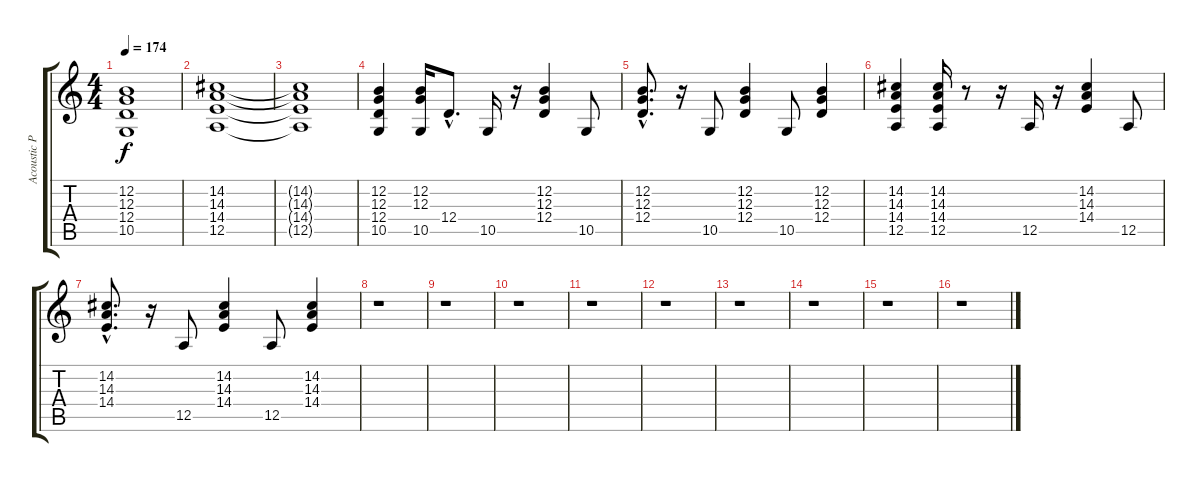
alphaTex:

\track ("Acoustic Piano" "Acoustic P") {instrument brightacousticpiano}
\staff {score tabs}
\tuning (E4 B3 G3 D3 A2 E2) {hide}
\ts (4 4)
\tempo 174
\clef g2
\ks c
(12.2{t} 12.3{t} 12.4{t} 10.5{t}).1{dy f} |
(14.2 14.3 14.4 12.5).1 |
(14.2{t} 14.3{t} 14.4{t} 12.5{t}).1 |
(12.2 12.3 12.4 10.5).4 (12.2 12.3 10.5).16 12.4{hac}.8{d} 10.5.16 r.16 (12.2 12.3 12.4).4 10.5.8 |
(12.2{hac} 12.3{hac} 12.4{hac}).8{d} r.16 10.5.8 (12.2 12.3 12.4).4 10.5.8 (12.2 12.3 12.4).4 |
(14.2 14.3 14.4 12.5).4 (14.2 14.3 14.4 12.5).16 r.8 r.16 12.5.16 r.16 (14.2 14.3 14.4).4 12.5.8 |
(14.2{hac} 14.3{hac} 14.4{hac}).8{d} r.16 12.5.8 (14.2 14.3 14.4).4 12.5.8 (14.2 14.3 14.4).4 |
r.1 |
r.1 |
r.1 |
r.1 |
r.1 |
r.1 |
r.1 |
r.1 |
r.1
